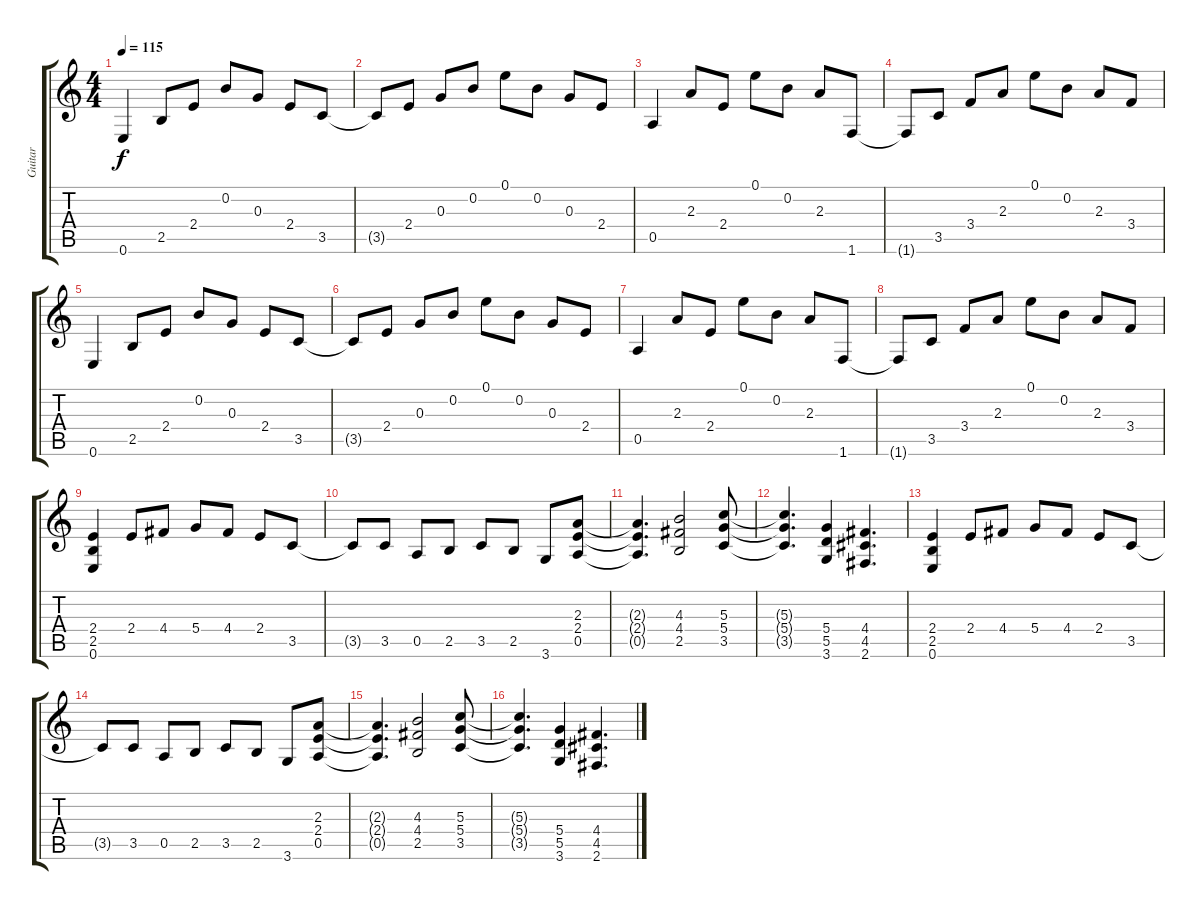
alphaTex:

\track ("Guitar" "Guitar") {instrument overdrivenguitar}
\staff {score tabs}
\tuning (E4 B3 G3 D3 A2 E2) {hide}
\ts (4 4)
\tempo 115
\clef g2
\ks c
0.6.4{dy f} 2.5.8 2.4.8 0.2.8 0.3.8 2.4.8 3.5.8 |
3.5{t}.8 2.4.8 0.3.8 0.2.8 0.1.8 0.2.8 0.3.8 2.4.8 |
0.5.4 2.3.8 2.4.8 0.1.8 0.2.8 2.3.8 1.6.8 |
1.6{t}.8 3.5.8 3.4.8 2.3.8 0.1.8 0.2.8 2.3.8 3.4.8 |
0.6.4 2.5.8 2.4.8 0.2.8 0.3.8 2.4.8 3.5.8 |
3.5{t}.8 2.4.8 0.3.8 0.2.8 0.1.8 0.2.8 0.3.8 2.4.8 |
0.5.4 2.3.8 2.4.8 0.1.8 0.2.8 2.3.8 1.6.8 |
1.6{t}.8 3.5.8 3.4.8 2.3.8 0.1.8 0.2.8 2.3.8 3.4.8 |
(2.4 2.5 0.6).4 2.4.8 4.4.8 5.4.8 4.4.8 2.4.8 3.5.8 |
3.5{t}.8 3.5.8 0.5.8 2.5.8 3.5.8 2.5.8 3.6.8 (2.3 2.4 0.5).8 |
(2.3{t} 2.4{t} 0.5{t}).4{d} (4.3 4.4 2.5).2 (5.3 5.4 3.5).8 |
(5.3{t} 5.4{t} 3.5{t}).4{d} (5.4 5.5 3.6).4 (4.4 4.5 2.6).4{d} |
(2.4 2.5 0.6).4 2.4.8 4.4.8 5.4.8 4.4.8 2.4.8 3.5.8 |
3.5{t}.8 3.5.8 0.5.8 2.5.8 3.5.8 2.5.8 3.6.8 (2.3 2.4 0.5).8 |
(2.3{t} 2.4{t} 0.5{t}).4{d} (4.3 4.4 2.5).2 (5.3 5.4 3.5).8 |
(5.3{t} 5.4{t} 3.5{t}).4{d} (5.4 5.5 3.6).4 (4.4 4.5 2.6).4{d}
